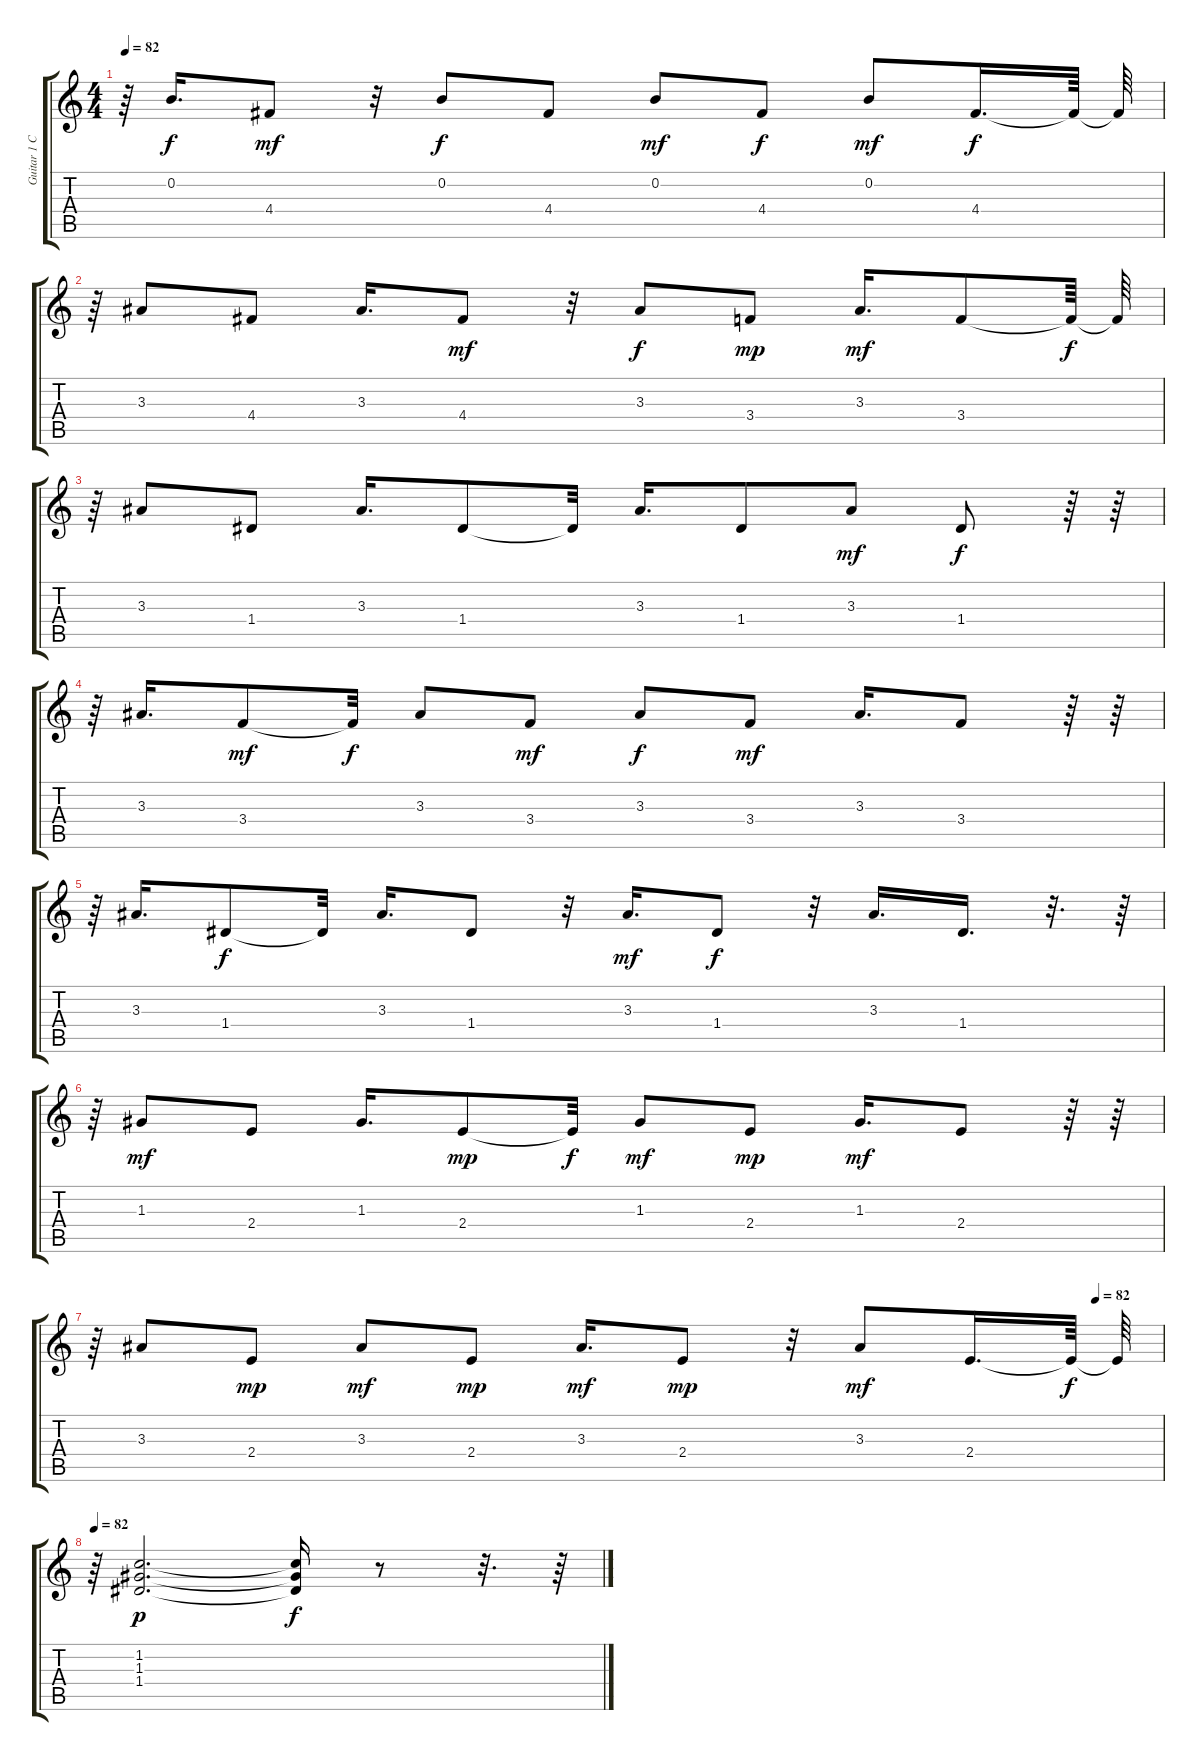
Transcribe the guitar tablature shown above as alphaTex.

\track ("Guitar 1 Clean" "Guitar 1 C") {instrument electricguitarclean}
\staff {score tabs}
\tuning (E4 B3 G3 D3 A2 E2) {hide}
\ts (4 4)
\tempo 82
\clef g2
\ks c
r.64{dy f} 0.2.16{d} 4.4.8{dy mf} r.32 0.2.8{dy f} 4.4.8 0.2.8{dy mf} 4.4.8{dy f} 0.2.8{dy mf} 4.4.16{d dy f} 4.4{t}.64 4.4{t}.64 |
r.64 3.3.8 4.4.8 3.3.16{d} 4.4.8{dy mf} r.32 3.3.8{dy f} 3.4.8{dy mp} 3.3.16{d dy mf} 3.4.8 3.4{t}.64{dy f} 3.4{t}.64 |
r.64 3.3.8 1.4.8 3.3.16{d} 1.4.8 1.4{t}.32 3.3.16{d} 1.4.8 3.3.8{dy mf} 1.4.8{dy f} r.64 r.64 |
r.64 3.3.16{d} 3.4.8{dy mf} 3.4{t}.32{dy f} 3.3.8 3.4.8{dy mf} 3.3.8{dy f} 3.4.8{dy mf} 3.3.16{d} 3.4.8 r.64 r.64 |
r.64 3.3.16{d} 1.4.8{dy f} 1.4{t}.32 3.3.16{d} 1.4.8 r.32 3.3.16{d dy mf} 1.4.8{dy f} r.32 3.3.16{d} 1.4.16{d} r.32{d} r.64 |
r.64 1.3.8{dy mf} 2.4.8 1.3.16{d} 2.4.8{dy mp} 2.4{t}.32{dy f} 1.3.8{dy mf} 2.4.8{dy mp} 1.3.16{d dy mf} 2.4.8 r.64 r.64 |
\tempo (82 0.9375)
r.64 3.3.8 2.4.8{dy mp} 3.3.8{dy mf} 2.4.8{dy mp} 3.3.16{d dy mf} 2.4.8{dy mp} r.32 3.3.8{dy mf} 2.4.16{d} 2.4{t}.64{dy f} 2.4{t}.64 |
\tempo 82
r.64 (1.2 1.3 1.4).2{d dy p} (1.2{t} 1.3{t} 1.4{t}).16{dy f} r.8 r.32{d} r.64
